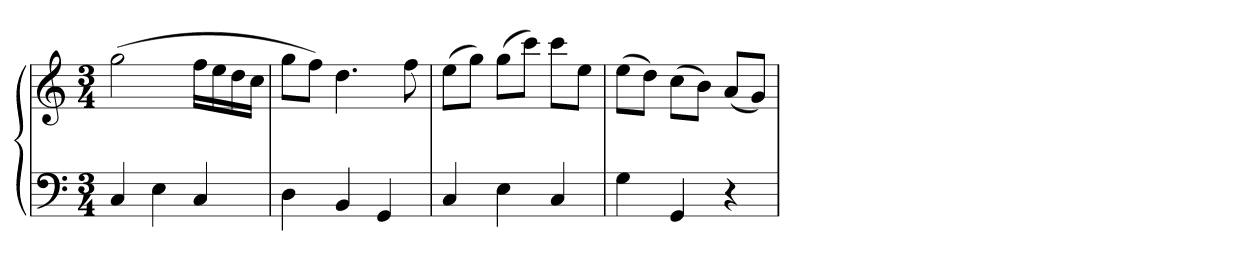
**kern	**kern
*part1	*part1
*staff2	*staff1
*clefF4	*clefG2
*k[]	*k[]
*C:	*C:
*M3/4	*M3/4
=	=
4C	(2gg
4E	.
4C	16ffLL
.	16ee
.	16dd
.	16ccJJ
=19	=19
4D	8ggL
.	8ffJ)
4BB	4.dd
4GG	.
.	8ff
=20	=20
4C	(8eeL
.	8ggJ)
4E	(8ggL
.	8cccJ)
4C	8cccL
.	8eeJ
=21	=21
4G	(8eeL
.	8ddJ)
4GG	(8ccL
.	8bJ)
4r	(8aL
.	8gJ)
=	=
*-	*-
